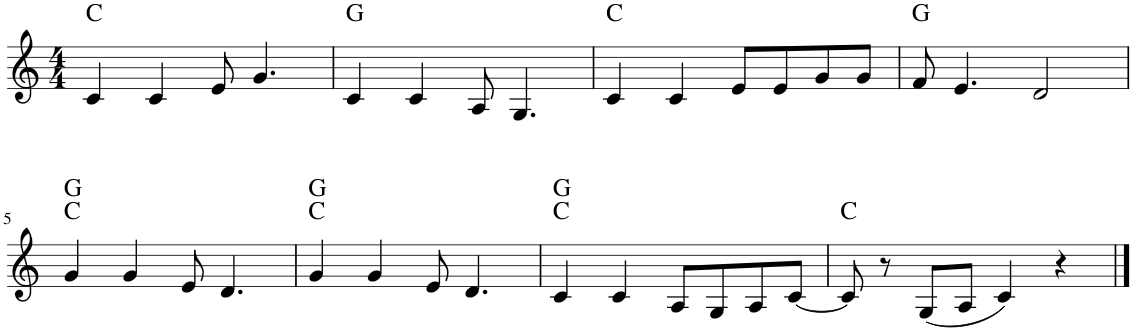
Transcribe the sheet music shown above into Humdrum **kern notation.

**kern	**harte
*part1	*part1
*staff1	*
*I"Choir	*
*I'Ch	*
*clefG2	*
*k[]	*
*M4/4	*
=1	=1
4c/	C:maj
4c/	.
8e/	.
4.g/	.
=2	=2
4c/	G:maj
4c/	.
8A/	.
4.G/	.
=3	=3
4c/	C:maj
4c/	.
8e/L	.
8e/	.
8g/	.
8g/J	.
=4	=4
8f/	G:maj
4.e/	.
2d/	.
!!LO:LB:g=z
=5	=5
4g/	C:maj G:maj
4g/	.
8e/	.
4.d/	.
=6	=6
4g/	C:maj G:maj
4g/	.
8e/	.
4.d/	.
=7	=7
4c/	C:maj G:maj
4c/	.
8A/L	.
8G/	.
8A/	.
[8c/J	.
=8	=8
8c/]	C:maj
8r	.
(8G/L	.
8A/J	.
4c/)	.
4r	.
==	==
*-	*-
